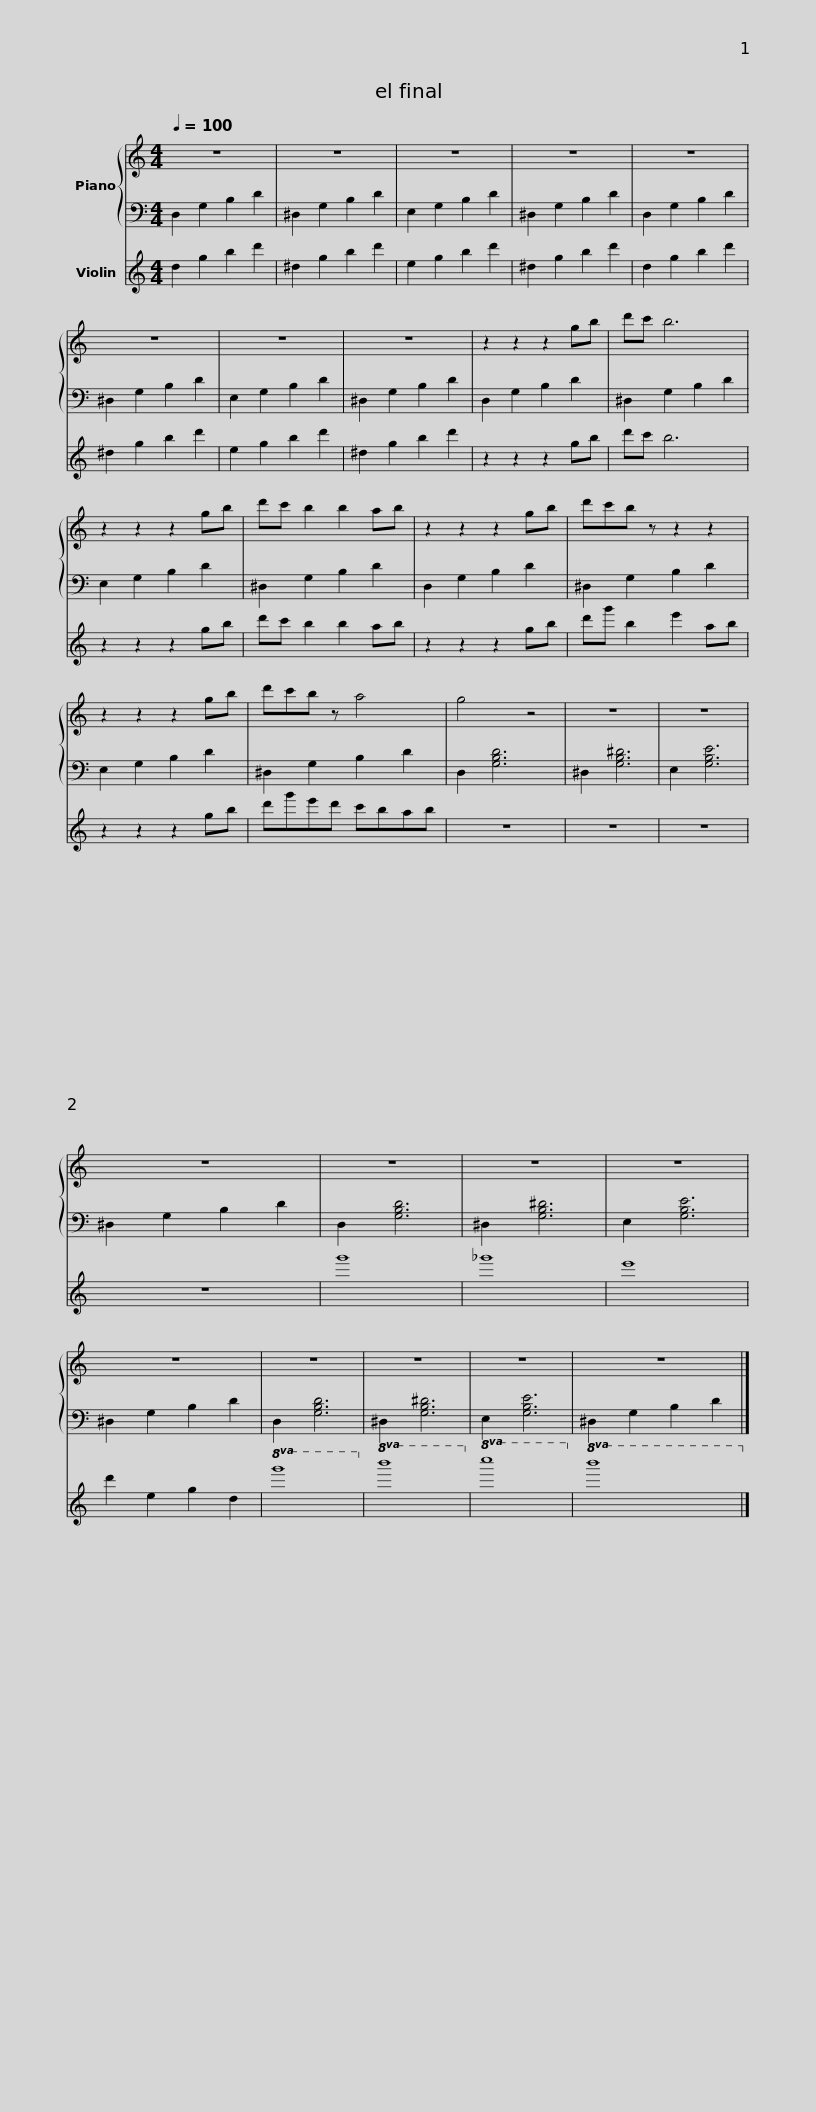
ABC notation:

X:1
%%score { 1 | 2 } 3
L:1/8
Q:1/4=100
M:4/4
I:linebreak $
K:C
V:1 treble
V:2 bass
V:3 treble transpose=-12
V:1
 z8 | z8 | z8 | z8 | z8 | %5
 z8 | z8 | z8 |$ z2 z2 z2 gb | d'c' b6 | %10
 z2 z2 z2 gb | d'c' b2 b2 ab | z2 z2 z2 gb | d'c'b z z2 z2 |$ z2 z2 z2 gb | %15
 d'c'b z a4 | g4 z4 | z8 | z8 | z8 | %20
 z8 | z8 |$ z8 | z8 | z8 | %25
 z8 | z8 | z8 |] %28
V:2
 D,2 G,2 B,2 D2 | ^D,2 G,2 B,2 D2 | E,2 G,2 B,2 D2 | ^D,2 G,2 B,2 D2 | D,2 G,2 B,2 D2 | %5
 ^D,2 G,2 B,2 D2 | E,2 G,2 B,2 D2 | ^D,2 G,2 B,2 D2 |$ D,2 G,2 B,2 D2 | ^D,2 G,2 B,2 D2 | %10
 E,2 G,2 B,2 D2 | ^D,2 G,2 B,2 D2 | D,2 G,2 B,2 D2 | ^D,2 G,2 B,2 D2 |$ E,2 G,2 B,2 D2 | %15
 ^D,2 G,2 B,2 D2 | D,2 [G,B,D]6 | ^D,2 [G,B,^D]6 | E,2 [G,B,E]6 | ^D,2 G,2 B,2 D2 | %20
 D,2 [G,B,D]6 | ^D,2 [G,B,^D]6 |$ E,2 [G,B,E]6 | ^D,2 G,2 B,2 D2 | D,2 [G,B,D]6 | %25
 ^D,2 [G,B,^D]6 | E,2 [G,B,E]6 | ^D,2 G,2 B,2 D2 |] %28
V:3
 d2 g2 b2 d'2 | ^d2 g2 b2 d'2 | e2 g2 b2 d'2 | ^d2 g2 b2 d'2 | d2 g2 b2 d'2 | %5
 ^d2 g2 b2 d'2 | e2 g2 b2 d'2 | ^d2 g2 b2 d'2 |$ z2 z2 z2 gb | d'c' b6 | %10
 z2 z2 z2 gb | d'c' b2 b2 ab | z2 z2 z2 gb | d'g' b2 e'2 ab |$ z2 z2 z2 gb | %15
 d'g'e'd' c'bab | z8 | z8 | z8 | z8 | %20
 g'8 | _g'8 |$ e'8 | d'2 e2 g2 d2 |!8va(! g'8!8va)! | %25
!8va(! b'8!8va)! |!8va(! c''8!8va)! |!8va(! b'8!8va)! |] %28
